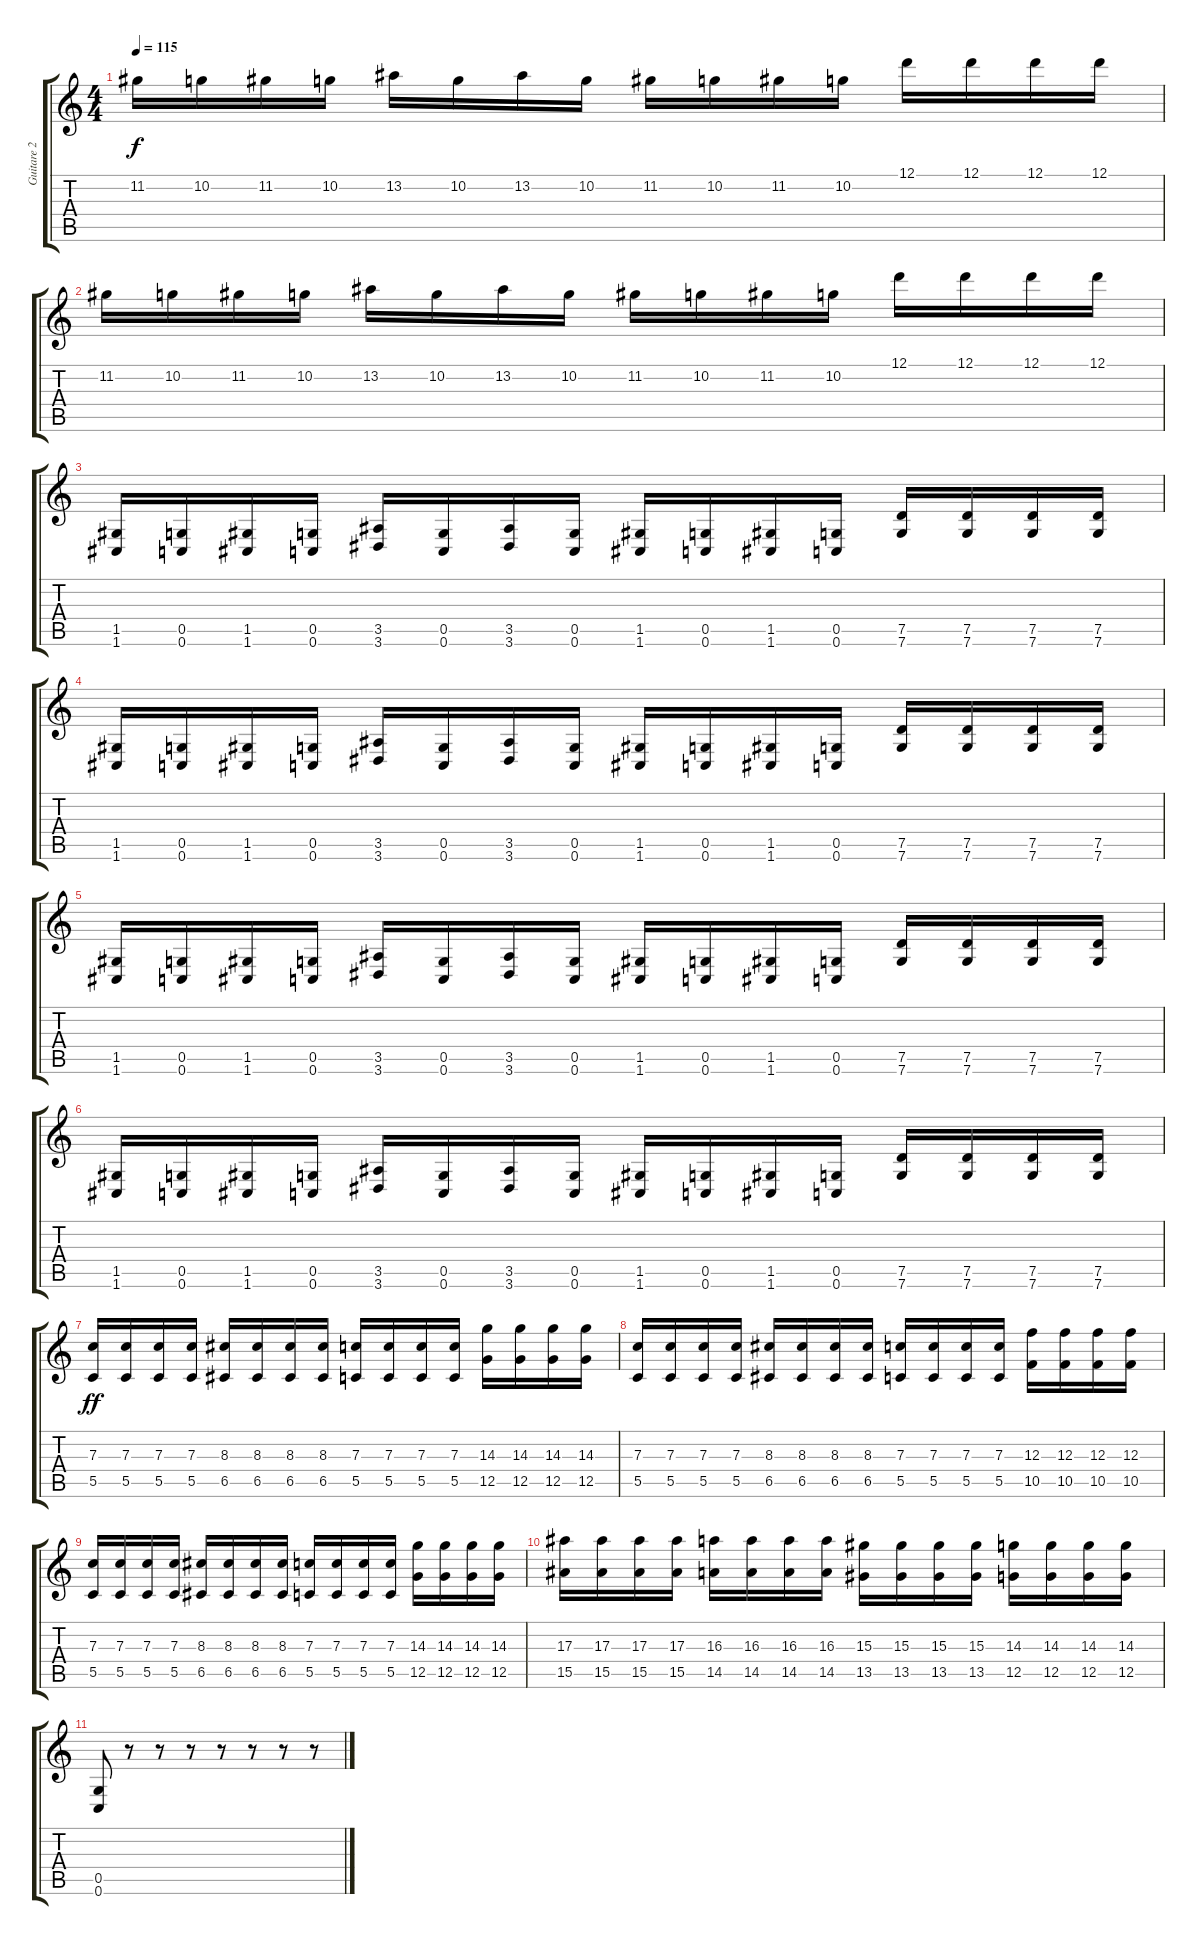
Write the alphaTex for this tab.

\track ("Guitare 2" "Guitare 2") {instrument distortionguitar}
\staff {score tabs}
\tuning (D4 A3 F3 C3 G2 C2) {hide}
\ts (4 4)
\tempo 115
\clef g2
\ks c
11.2.16{dy f} 10.2.16 11.2.16 10.2.16 13.2.16 10.2.16 13.2.16 10.2.16 11.2.16 10.2.16 11.2.16 10.2.16 12.1.16 12.1.16 12.1.16 12.1.16 |
11.2.16 10.2.16 11.2.16 10.2.16 13.2.16 10.2.16 13.2.16 10.2.16 11.2.16 10.2.16 11.2.16 10.2.16 12.1.16 12.1.16 12.1.16 12.1.16 |
(1.5 1.6).16 (0.5 0.6).16 (1.5 1.6).16 (0.5 0.6).16 (3.5 3.6).16 (0.5 0.6).16 (3.5 3.6).16 (0.5 0.6).16 (1.5 1.6).16 (0.5 0.6).16 (1.5 1.6).16 (0.5 0.6).16 (7.5 7.6).16 (7.5 7.6).16 (7.5 7.6).16 (7.5 7.6).16 |
(1.5 1.6).16 (0.5 0.6).16 (1.5 1.6).16 (0.5 0.6).16 (3.5 3.6).16 (0.5 0.6).16 (3.5 3.6).16 (0.5 0.6).16 (1.5 1.6).16 (0.5 0.6).16 (1.5 1.6).16 (0.5 0.6).16 (7.5 7.6).16 (7.5 7.6).16 (7.5 7.6).16 (7.5 7.6).16 |
(1.5 1.6).16 (0.5 0.6).16 (1.5 1.6).16 (0.5 0.6).16 (3.5 3.6).16 (0.5 0.6).16 (3.5 3.6).16 (0.5 0.6).16 (1.5 1.6).16 (0.5 0.6).16 (1.5 1.6).16 (0.5 0.6).16 (7.5 7.6).16 (7.5 7.6).16 (7.5 7.6).16 (7.5 7.6).16 |
(1.5 1.6).16 (0.5 0.6).16 (1.5 1.6).16 (0.5 0.6).16 (3.5 3.6).16 (0.5 0.6).16 (3.5 3.6).16 (0.5 0.6).16 (1.5 1.6).16 (0.5 0.6).16 (1.5 1.6).16 (0.5 0.6).16 (7.5 7.6).16 (7.5 7.6).16 (7.5 7.6).16 (7.5 7.6).16 |
(7.3 5.5).16{dy ff} (7.3 5.5).16 (7.3 5.5).16 (7.3 5.5).16 (8.3 6.5).16 (8.3 6.5).16 (8.3 6.5).16 (8.3 6.5).16 (7.3 5.5).16 (7.3 5.5).16 (7.3 5.5).16 (7.3 5.5).16 (14.3 12.5).16 (14.3 12.5).16 (14.3 12.5).16 (14.3 12.5).16 |
(7.3 5.5).16 (7.3 5.5).16 (7.3 5.5).16 (7.3 5.5).16 (8.3 6.5).16 (8.3 6.5).16 (8.3 6.5).16 (8.3 6.5).16 (7.3 5.5).16 (7.3 5.5).16 (7.3 5.5).16 (7.3 5.5).16 (12.3 10.5).16 (12.3 10.5).16 (12.3 10.5).16 (12.3 10.5).16 |
(7.3 5.5).16 (7.3 5.5).16 (7.3 5.5).16 (7.3 5.5).16 (8.3 6.5).16 (8.3 6.5).16 (8.3 6.5).16 (8.3 6.5).16 (7.3 5.5).16 (7.3 5.5).16 (7.3 5.5).16 (7.3 5.5).16 (14.3 12.5).16 (14.3 12.5).16 (14.3 12.5).16 (14.3 12.5).16 |
(17.3 15.5).16 (17.3 15.5).16 (17.3 15.5).16 (17.3 15.5).16 (16.3 14.5).16 (16.3 14.5).16 (16.3 14.5).16 (16.3 14.5).16 (15.3 13.5).16 (15.3 13.5).16 (15.3 13.5).16 (15.3 13.5).16 (14.3 12.5).16 (14.3 12.5).16 (14.3 12.5).16 (14.3 12.5).16 |
(0.5 0.6).8 r.8 r.8 r.8 r.8 r.8 r.8 r.8
